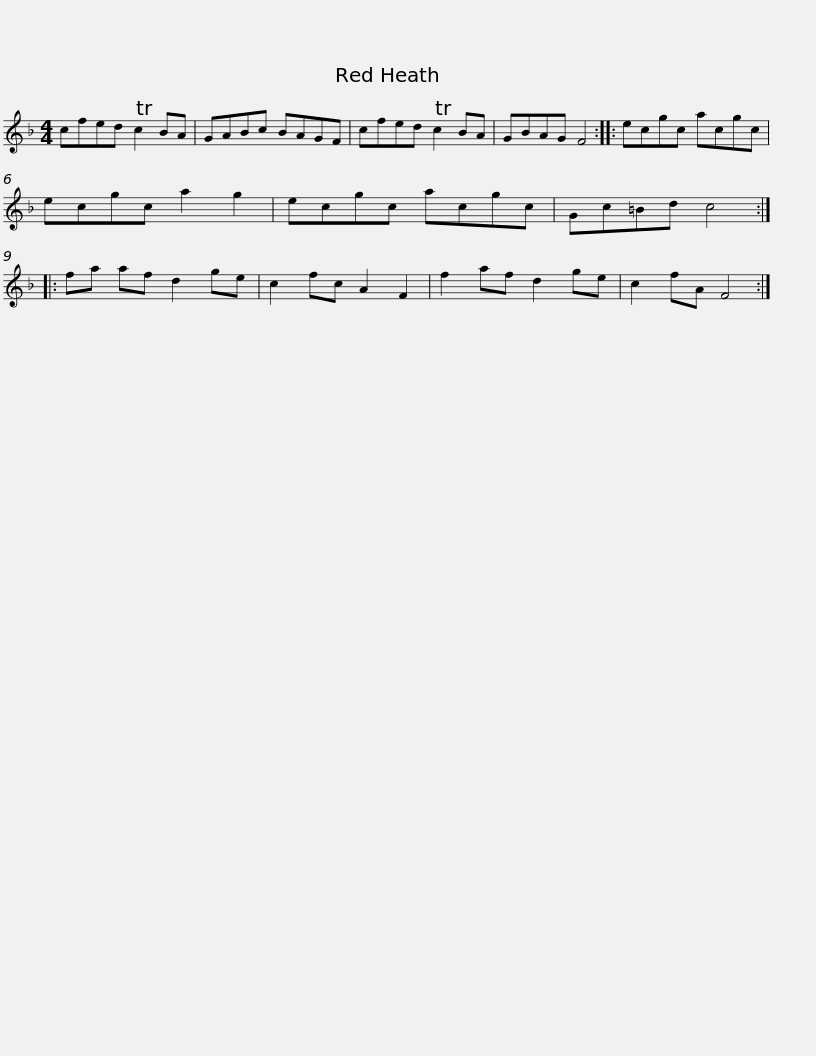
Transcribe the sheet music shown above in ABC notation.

X:1
L:1/8
M:4/4
I:linebreak $
K:F
V:1 treble
V:1
 cfed Tc2 BA | GABc BAGF | cfed Tc2 BA | GBAG F4 :: ecgc acgc | %5
 ecgc a2 g2 |$ ecgc acgc | Gc=Bd c4 :: fa af d2 ge | c2 fc A2 F2 | %10
 f2 af d2 ge | c2 fA F4 :| %12
